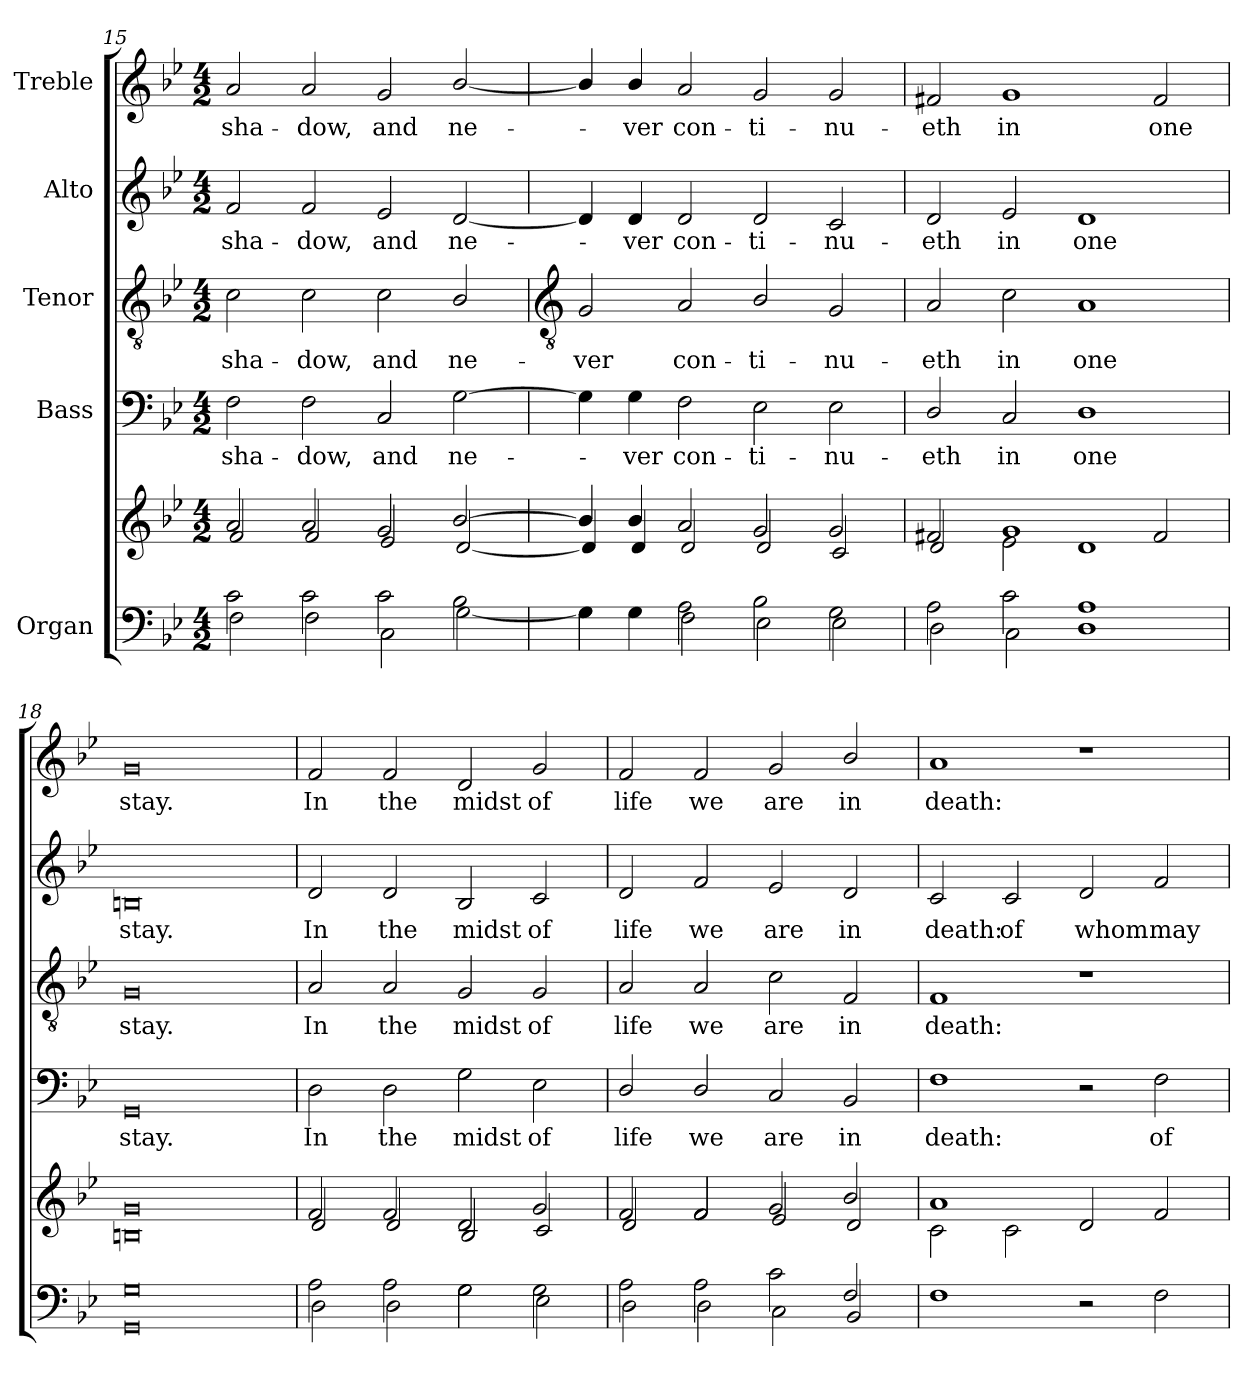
**kern	**kern	**kern	**text	**kern	**text	**kern	**text	**kern	**text
*part5	*part5	*part4	*part4	*part3	*part3	*part2	*part2	*part1	*part1
*staff6	*staff5	*staff4	*staff4	*staff3	*staff3	*staff2	*staff2	*staff1	*staff1
*I"Organ	*	*I"Bass	*	*I"Tenor	*	*I"Alto	*	*I"Treble	*
*clefF4	*clefG2	*clefF4	*	*clefGv2	*	*clefG2	*	*clefG2	*
*k[b-e-]	*k[b-e-]	*k[b-e-]	*	*k[b-e-]	*	*k[b-e-]	*	*k[b-e-]	*
*B-:	*B-:	*B-:	*	*B-:	*	*B-:	*	*B-:	*
*M4/2	*M4/2	*M4/2	*	*M4/2	*	*M4/2	*	*M4/2	*
=15	=15	=15	=15	=15	=15	=15	=15	=15	=15
*^	*^	*	*	*	*	*	*	*	*
!	!	!	!	!	!LO:LY:b	!	!LO:LY:b	!	!LO:LY:b	!	!LO:LY:b
2c\	2F\	2a/	2f/	2F	sha-	2c	sha-	2f	sha-	2a	sha-
!	!	!	!	!	!LO:LY:b	!	!LO:LY:b	!	!LO:LY:b	!	!LO:LY:b
2c\	2F\	2a/	2f/	2F	-dow,	2c	-dow,	2f	-dow,	2a	-dow,
!	!	!	!	!	!LO:LY:b	!	!LO:LY:b	!	!LO:LY:b	!	!LO:LY:b
2c\	2C\	2g/	2e-/	2C	and	2c	and	2e-	and	2g	and
!	!	!	!	!	!LO:LY:b	!	!LO:LY:b	!	!LO:LY:b	!	!LO:LY:b
2B-\	[2G\	[2b-/	[2d/	[2G	ne-	2B-/	ne-	[2d	ne-	[2b-/	ne-
!!LO:LB:g=z
=16	=16	=16	=16	=16	=16	=16	=16	=16	=16	=16	=16
*	*	*	*	*	*	*clefGv2	*	*	*	*	*
!	!	!	!	!	!	!	!LO:LY:b	!	!	!	!
4G\	4G\]	4b-/]	4d/]	4G]	.	2G	-ver	4d]	.	4b-/]	.
!	!	!	!	!	!LO:LY:b	!	!	!	!LO:LY:b	!	!LO:LY:b
4G\	4ryy	4b-/	4d/	4G	ver	.	.	4d	ver	4b-/	ver
!	!	!	!	!	!LO:LY:b	!	!LO:LY:b	!	!LO:LY:b	!	!LO:LY:b
2A\	2F\	2a/	2d/	2F	con-	2A	con-	2d	con-	2a	con-
!	!	!	!	!	!LO:LY:b	!	!LO:LY:b	!	!LO:LY:b	!	!LO:LY:b
2B-\	2E-\	2g/	2d/	2E-	-ti-	2B-/	-ti-	2d	-ti-	2g	-ti-
!	!	!	!	!	!LO:LY:b	!	!LO:LY:b	!	!LO:LY:b	!	!LO:LY:b
2G\	2E-\	2g/	2c/	2E-	-nu-	2G	-nu-	2c	-nu-	2g	-nu-
=17	=17	=17	=17	=17	=17	=17	=17	=17	=17	=17	=17
!	!	!	!	!	!LO:LY:b	!	!LO:LY:b	!	!LO:LY:b	!	!LO:LY:b
2A\	2D\	2f#X/	2d/	2D/	-eth	2A	-eth	2d	-eth	2f#X	-eth
!	!	!	!	!	!LO:LY:b	!	!LO:LY:b	!	!LO:LY:b	!	!LO:LY:b
2c\	2C\	1g/	2e-\	2C	in	2c	in	2e-	in	1g	in
!	!	!	!	!	!LO:LY:b	!	!LO:LY:b	!	!LO:LY:b	!	!
1A/	1D\	.	1d\	1D	one	1A	one	1d	one	.	.
!	!	!	!	!	!	!	!	!	!	!	!LO:LY:b
.	.	2f#/	.	.	.	.	.	.	.	2f#	one
=18	=18	=18	=18	=18	=18	=18	=18	=18	=18	=18	=18
!	!	!	!	!	!LO:LY:b	!	!LO:LY:b	!	!LO:LY:b	!	!LO:LY:b
0G/	0GG\	0g/	0Bn\	0GG	stay.	0G	stay.	0Bn	stay.	0g	stay.
=19	=19	=19	=19	=19	=19	=19	=19	=19	=19	=19	=19
!	!	!	!	!	!LO:LY:b	!	!LO:LY:b	!	!LO:LY:b	!	!LO:LY:b
2A\	2D\	2f/	2d/	2D	In	2A	In	2d	In	2f	In
!	!	!	!	!	!LO:LY:b	!	!LO:LY:b	!	!LO:LY:b	!	!LO:LY:b
2A\	2D\	2f/	2d/	2D	the	2A	the	2d	the	2f	the
!	!	!	!	!	!LO:LY:b	!	!LO:LY:b	!	!LO:LY:b	!	!LO:LY:b
2G\	2G\	2d/	2B-/	2G	midst	2G	midst	2B-	midst	2d	midst
!	!	!	!	!	!LO:LY:b	!	!LO:LY:b	!	!LO:LY:b	!	!LO:LY:b
2G\	2E-\	2g/	2c/	2E-	of	2G	of	2c	of	2g	of
=20	=20	=20	=20	=20	=20	=20	=20	=20	=20	=20	=20
!	!	!	!	!	!LO:LY:b	!	!LO:LY:b	!	!LO:LY:b	!	!LO:LY:b
2A\	2D\	2f/	2d/	2D/	life	2A	life	2d	life	2f	life
!	!	!	!	!	!LO:LY:b	!	!LO:LY:b	!	!LO:LY:b	!	!LO:LY:b
2A\	2D\	2f/	2f/	2D/	we	2A	we	2f	we	2f	we
!	!	!	!	!	!LO:LY:b	!	!LO:LY:b	!	!LO:LY:b	!	!LO:LY:b
2c\	2C\	2g/	2e-/	2C	are	2c	are	2e-	are	2g	are
!	!	!	!	!	!LO:LY:b	!	!LO:LY:b	!	!LO:LY:b	!	!LO:LY:b
2F/	2BB-/	2b-/	2d/	2BB-	in	2F	in	2d	in	2b-/	in
=21	=21	=21	=21	=21	=21	=21	=21	=21	=21	=21	=21
!	!	!	!	!	!LO:LY:b	!	!LO:LY:b	!	!LO:LY:b	!	!LO:LY:b
1F/	2ryy	1a/	2c\	1F	death:	1F	death:	2c	death:	1a	death:
!	!	!	!	!	!	!	!	!	!LO:LY:b	!	!
.	2ryy	.	2c\	.	.	.	.	2c	of	.	.
!	!	!	!	!	!	!	!	!	!LO:LY:b	!	!
2r	2ryy	2ryy	2d/	2r	.	1r	.	2d	whom	1r	.
!	!	!	!	!	!LO:LY:b	!	!	!	!LO:LY:b	!	!
2F\	2ryy	2f/	2ryy	2F	of	.	.	2f	may	.	.
*v	*v	*	*	*	*	*	*	*	*	*	*
*	*v	*v	*	*	*	*	*	*	*	*
=	=	=	=	=	=	=	=	=	=
*-	*-	*-	*-	*-	*-	*-	*-	*-	*-
